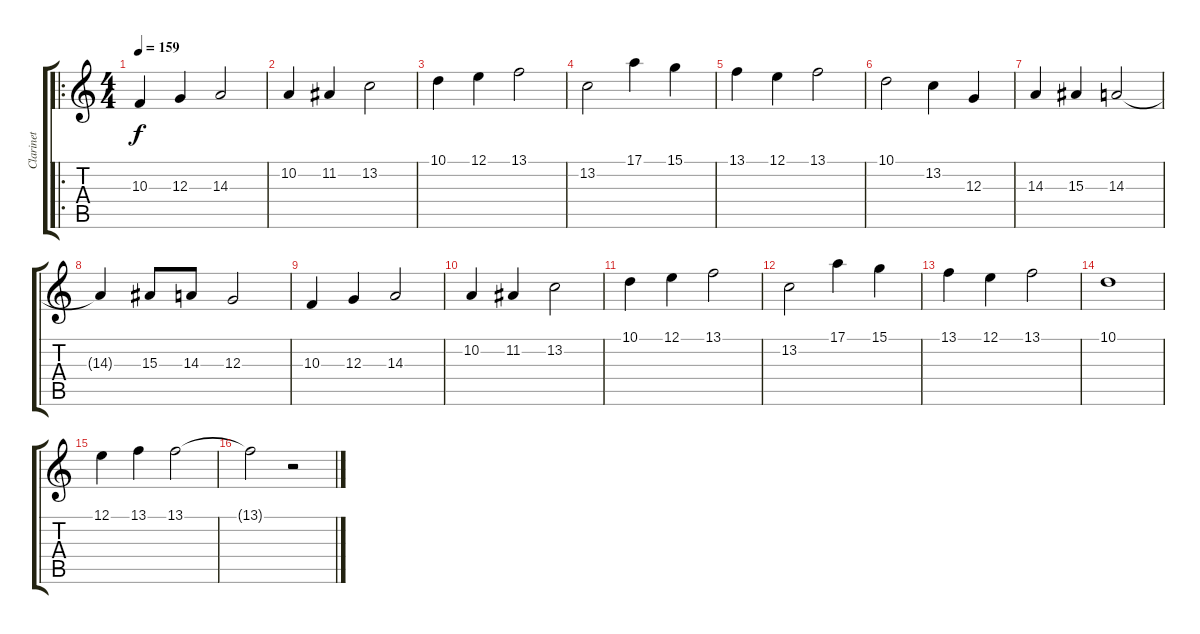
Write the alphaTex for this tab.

\track ("Clarinet" "Clarinet") {instrument clarinet}
\staff {score tabs}
\tuning (E4 B3 G3 D3 A2 E2) {hide}
\ro
\ts (4 4)
\tempo 159
\clef g2
\ks c
10.3.4{dy f instrument clarinet} 12.3.4 14.3.2 |
10.2.4 11.2.4 13.2.2 |
10.1.4 12.1.4 13.1.2 |
13.2.2 17.1.4 15.1.4 |
13.1.4 12.1.4 13.1.2 |
10.1.2 13.2.4 12.3.4 |
14.3.4 15.3.4 14.3.2 |
14.3{t}.4 15.3.8 14.3.8 12.3.2 |
10.3.4 12.3.4 14.3.2 |
10.2.4 11.2.4 13.2.2 |
10.1.4 12.1.4 13.1.2 |
13.2.2 17.1.4 15.1.4 |
13.1.4 12.1.4 13.1.2 |
10.1.1 |
12.1.4 13.1.4 13.1.2 |
13.1{t}.2 r.2
